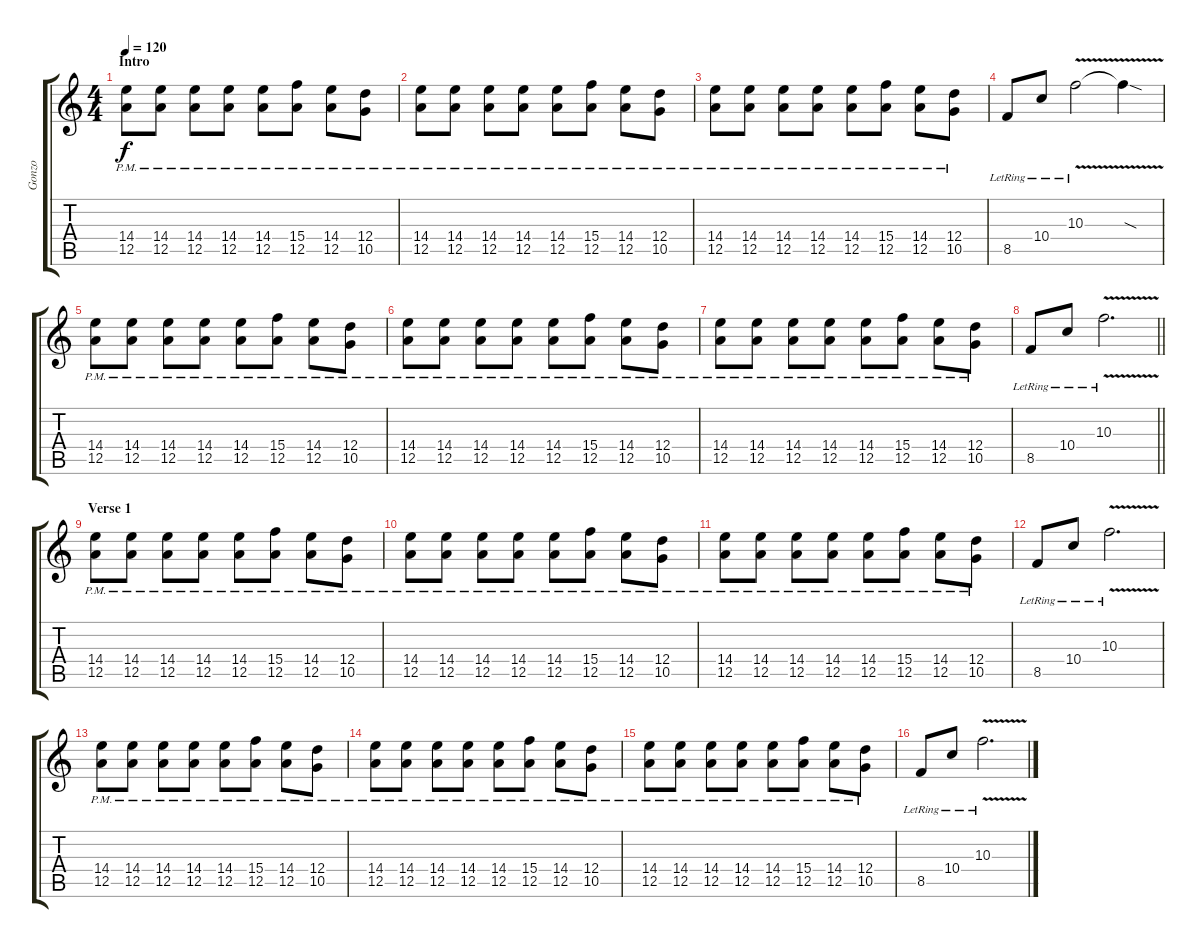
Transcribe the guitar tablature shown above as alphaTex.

\track ("Gonzo" "Gonzo") {instrument overdrivenguitar}
\staff {score tabs}
\tuning (E4 B3 G3 D3 A2 E2) {hide}
\ts (4 4)
\section ("" "Intro")
\tempo 120
\clef g2
\ks c
(14.4{pm} 12.5{pm}).8{dy f volume 13 instrument overdrivenguitar} (14.4{pm} 12.5{pm}).8 (14.4{pm} 12.5{pm}).8 (14.4{pm} 12.5{pm}).8 (14.4{pm} 12.5{pm}).8 (15.4{pm} 12.5{pm}).8 (14.4{pm} 12.5{pm}).8 (12.4{pm} 10.5{pm}).8 |
(14.4{pm} 12.5{pm}).8 (14.4{pm} 12.5{pm}).8 (14.4{pm} 12.5{pm}).8 (14.4{pm} 12.5{pm}).8 (14.4{pm} 12.5{pm}).8 (15.4{pm} 12.5{pm}).8 (14.4{pm} 12.5{pm}).8 (12.4{pm} 10.5{pm}).8 |
(14.4{pm} 12.5{pm}).8 (14.4{pm} 12.5{pm}).8 (14.4{pm} 12.5{pm}).8 (14.4{pm} 12.5{pm}).8 (14.4{pm} 12.5{pm}).8 (15.4{pm} 12.5{pm}).8 (14.4{pm} 12.5{pm}).8 (12.4{pm} 10.5{pm}).8 |
8.5{lr}.8 10.4{lr}.8 10.3{v lr}.2 10.3{sod t}.4 |
(14.4{pm} 12.5{pm}).8 (14.4{pm} 12.5{pm}).8 (14.4{pm} 12.5{pm}).8 (14.4{pm} 12.5{pm}).8 (14.4{pm} 12.5{pm}).8 (15.4{pm} 12.5{pm}).8 (14.4{pm} 12.5{pm}).8 (12.4{pm} 10.5{pm}).8 |
(14.4{pm} 12.5{pm}).8 (14.4{pm} 12.5{pm}).8 (14.4{pm} 12.5{pm}).8 (14.4{pm} 12.5{pm}).8 (14.4{pm} 12.5{pm}).8 (15.4{pm} 12.5{pm}).8 (14.4{pm} 12.5{pm}).8 (12.4{pm} 10.5{pm}).8 |
(14.4{pm} 12.5{pm}).8 (14.4{pm} 12.5{pm}).8 (14.4{pm} 12.5{pm}).8 (14.4{pm} 12.5{pm}).8 (14.4{pm} 12.5{pm}).8 (15.4{pm} 12.5{pm}).8 (14.4{pm} 12.5{pm}).8 (12.4{pm} 10.5{pm}).8 |
\barLineRight lightlight
8.5{lr}.8 10.4{lr}.8 10.3{v lr}.2{d} |
\section ("" "Verse 1")
(14.4{pm} 12.5{pm}).8 (14.4{pm} 12.5{pm}).8 (14.4{pm} 12.5{pm}).8 (14.4{pm} 12.5{pm}).8 (14.4{pm} 12.5{pm}).8 (15.4{pm} 12.5{pm}).8 (14.4{pm} 12.5{pm}).8 (12.4{pm} 10.5{pm}).8 |
(14.4{pm} 12.5{pm}).8 (14.4{pm} 12.5{pm}).8 (14.4{pm} 12.5{pm}).8 (14.4{pm} 12.5{pm}).8 (14.4{pm} 12.5{pm}).8 (15.4{pm} 12.5{pm}).8 (14.4{pm} 12.5{pm}).8 (12.4{pm} 10.5{pm}).8 |
(14.4{pm} 12.5{pm}).8 (14.4{pm} 12.5{pm}).8 (14.4{pm} 12.5{pm}).8 (14.4{pm} 12.5{pm}).8 (14.4{pm} 12.5{pm}).8 (15.4{pm} 12.5{pm}).8 (14.4{pm} 12.5{pm}).8 (12.4{pm} 10.5{pm}).8 |
8.5{lr}.8 10.4{lr}.8 10.3{v lr}.2{d} |
(14.4{pm} 12.5{pm}).8 (14.4{pm} 12.5{pm}).8 (14.4{pm} 12.5{pm}).8 (14.4{pm} 12.5{pm}).8 (14.4{pm} 12.5{pm}).8 (15.4{pm} 12.5{pm}).8 (14.4{pm} 12.5{pm}).8 (12.4{pm} 10.5{pm}).8 |
(14.4{pm} 12.5{pm}).8 (14.4{pm} 12.5{pm}).8 (14.4{pm} 12.5{pm}).8 (14.4{pm} 12.5{pm}).8 (14.4{pm} 12.5{pm}).8 (15.4{pm} 12.5{pm}).8 (14.4{pm} 12.5{pm}).8 (12.4{pm} 10.5{pm}).8 |
(14.4{pm} 12.5{pm}).8 (14.4{pm} 12.5{pm}).8 (14.4{pm} 12.5{pm}).8 (14.4{pm} 12.5{pm}).8 (14.4{pm} 12.5{pm}).8 (15.4{pm} 12.5{pm}).8 (14.4{pm} 12.5{pm}).8 (12.4{pm} 10.5{pm}).8 |
8.5{lr}.8 10.4{lr}.8 10.3{v lr}.2{d}
